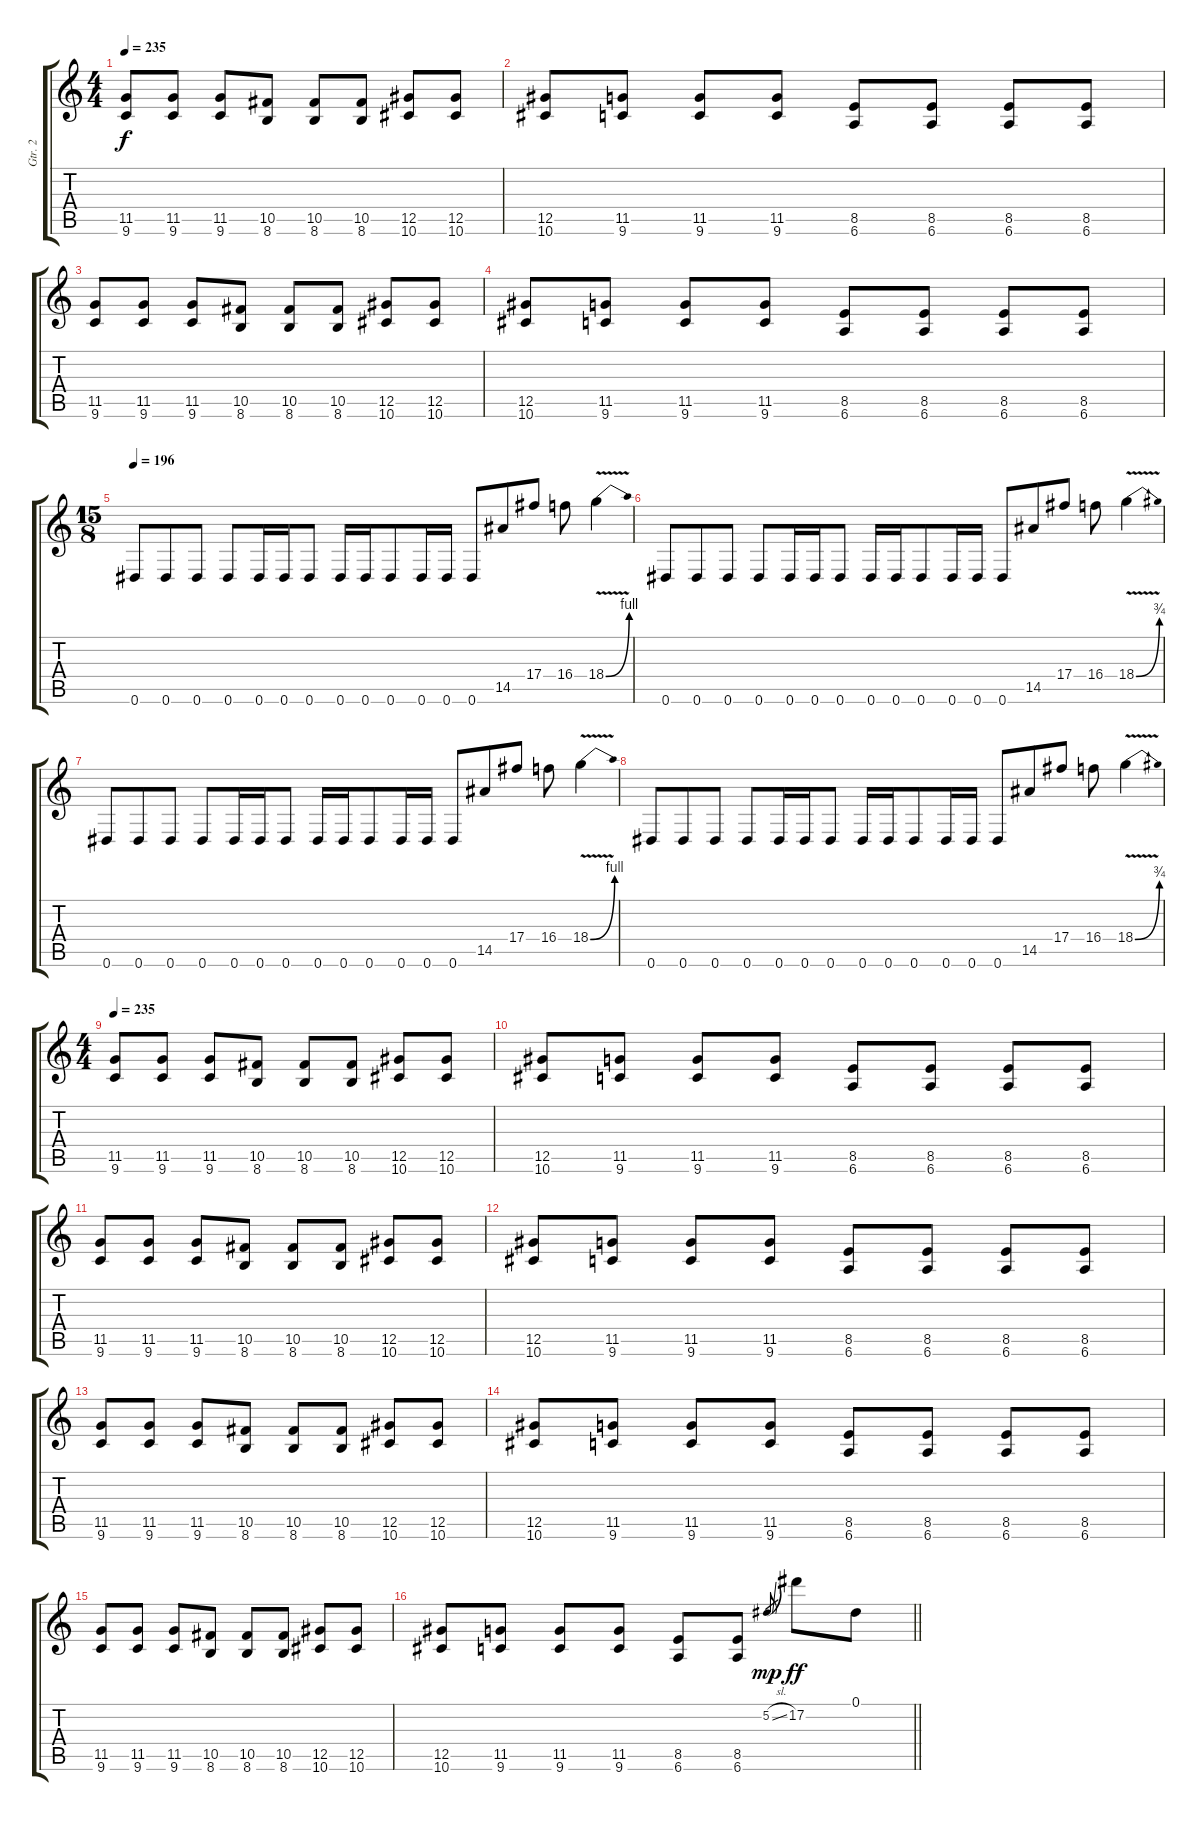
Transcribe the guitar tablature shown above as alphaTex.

\track ("Gtr. 2" "Gtr. 2") {instrument overdrivenguitar}
\staff {score tabs}
\tuning (Eb4 Bb3 Gb3 Db3 Ab2 Eb2) {hide}
\ts (4 4)
\tempo 235
\clef g2
\ks c
(11.5 9.6).8{dy f} (11.5 9.6).8 (11.5 9.6).8 (10.5 8.6).8 (10.5 8.6).8 (10.5 8.6).8 (12.5 10.6).8 (12.5 10.6).8 |
(12.5 10.6).8 (11.5 9.6).8 (11.5 9.6).8 (11.5 9.6).8 (8.5 6.6).8 (8.5 6.6).8 (8.5 6.6).8 (8.5 6.6).8 |
(11.5 9.6).8 (11.5 9.6).8 (11.5 9.6).8 (10.5 8.6).8 (10.5 8.6).8 (10.5 8.6).8 (12.5 10.6).8 (12.5 10.6).8 |
(12.5 10.6).8 (11.5 9.6).8 (11.5 9.6).8 (11.5 9.6).8 (8.5 6.6).8 (8.5 6.6).8 (8.5 6.6).8 (8.5 6.6).8 |
\ts (15 8)
\tempo 196
0.6.8 0.6.8 0.6.8 0.6.8 0.6.16 0.6.16 0.6.8 0.6.16 0.6.16 0.6.8 0.6.16 0.6.16 0.6.8 14.5.8 17.4.8 16.4.8 18.4{be (bend 0 0 60 4) v}.4 |
0.6.8 0.6.8 0.6.8 0.6.8 0.6.16 0.6.16 0.6.8 0.6.16 0.6.16 0.6.8 0.6.16 0.6.16 0.6.8 14.5.8 17.4.8 16.4.8 18.4{be (bend 0 0 60 3) v}.4 |
0.6.8 0.6.8 0.6.8 0.6.8 0.6.16 0.6.16 0.6.8 0.6.16 0.6.16 0.6.8 0.6.16 0.6.16 0.6.8 14.5.8 17.4.8 16.4.8 18.4{be (bend 0 0 60 4) v}.4 |
0.6.8 0.6.8 0.6.8 0.6.8 0.6.16 0.6.16 0.6.8 0.6.16 0.6.16 0.6.8 0.6.16 0.6.16 0.6.8 14.5.8 17.4.8 16.4.8 18.4{be (bend 0 0 60 3) v}.4 |
\ts (4 4)
\tempo 235
(11.5 9.6).8 (11.5 9.6).8 (11.5 9.6).8 (10.5 8.6).8 (10.5 8.6).8 (10.5 8.6).8 (12.5 10.6).8 (12.5 10.6).8 |
(12.5 10.6).8 (11.5 9.6).8 (11.5 9.6).8 (11.5 9.6).8 (8.5 6.6).8 (8.5 6.6).8 (8.5 6.6).8 (8.5 6.6).8 |
(11.5 9.6).8 (11.5 9.6).8 (11.5 9.6).8 (10.5 8.6).8 (10.5 8.6).8 (10.5 8.6).8 (12.5 10.6).8 (12.5 10.6).8 |
(12.5 10.6).8 (11.5 9.6).8 (11.5 9.6).8 (11.5 9.6).8 (8.5 6.6).8 (8.5 6.6).8 (8.5 6.6).8 (8.5 6.6).8 |
(11.5 9.6).8 (11.5 9.6).8 (11.5 9.6).8 (10.5 8.6).8 (10.5 8.6).8 (10.5 8.6).8 (12.5 10.6).8 (12.5 10.6).8 |
(12.5 10.6).8 (11.5 9.6).8 (11.5 9.6).8 (11.5 9.6).8 (8.5 6.6).8 (8.5 6.6).8 (8.5 6.6).8 (8.5 6.6).8 |
(11.5 9.6).8 (11.5 9.6).8 (11.5 9.6).8 (10.5 8.6).8 (10.5 8.6).8 (10.5 8.6).8 (12.5 10.6).8 (12.5 10.6).8 |
\barLineRight lightlight
(12.5 10.6).8 (11.5 9.6).8 (11.5 9.6).8 (11.5 9.6).8 (8.5 6.6).8 (8.5 6.6).8 5.2{sl}.8{gr dy mp} 17.2.8{dy ff} 0.1.8
